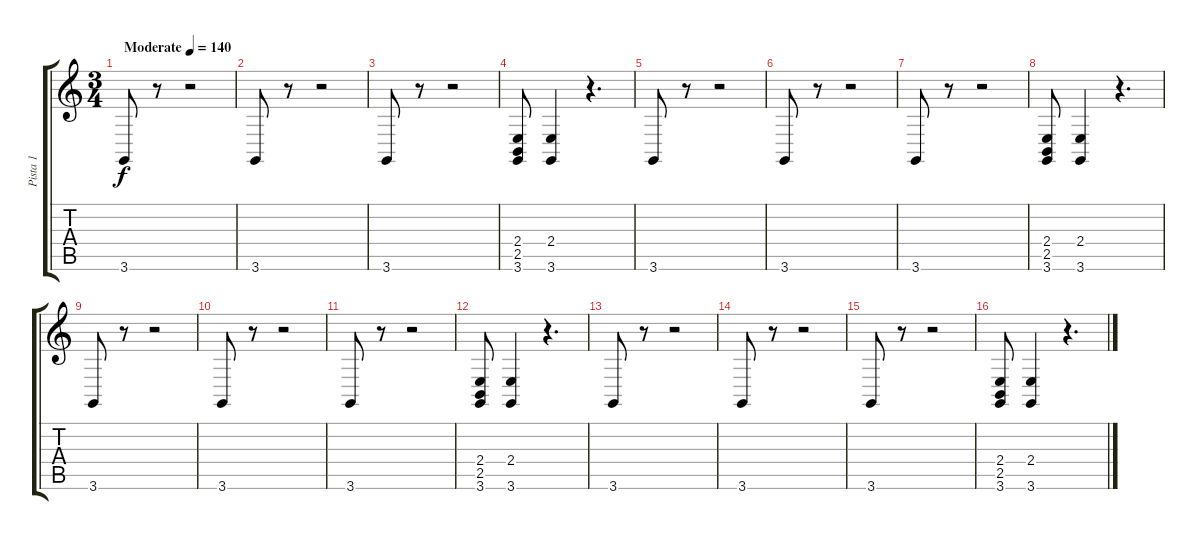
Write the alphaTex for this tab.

\track ("Pista 1" "Pista 1") {instrument acousticgrandpiano}
\staff {score tabs}
\tuning (E4 B3 G3 D3 A2 E2) {hide}
\ts (3 4)
\tempo (140 "Moderate")
\clef g2
\ks c
3.6.8{dy f instrument acousticgrandpiano} r.8 r.2 |
3.6.8 r.8 r.2 |
3.6.8 r.8 r.2 |
(2.4 2.5 3.6).8 (2.4 3.6).4 r.4{d} |
3.6.8 r.8 r.2 |
3.6.8 r.8 r.2 |
3.6.8 r.8 r.2 |
(2.4 2.5 3.6).8 (2.4 3.6).4 r.4{d} |
3.6.8 r.8 r.2 |
3.6.8 r.8 r.2 |
3.6.8 r.8 r.2 |
(2.4 2.5 3.6).8 (2.4 3.6).4 r.4{d} |
3.6.8 r.8 r.2 |
3.6.8 r.8 r.2 |
3.6.8 r.8 r.2 |
(2.4 2.5 3.6).8 (2.4 3.6).4 r.4{d}
